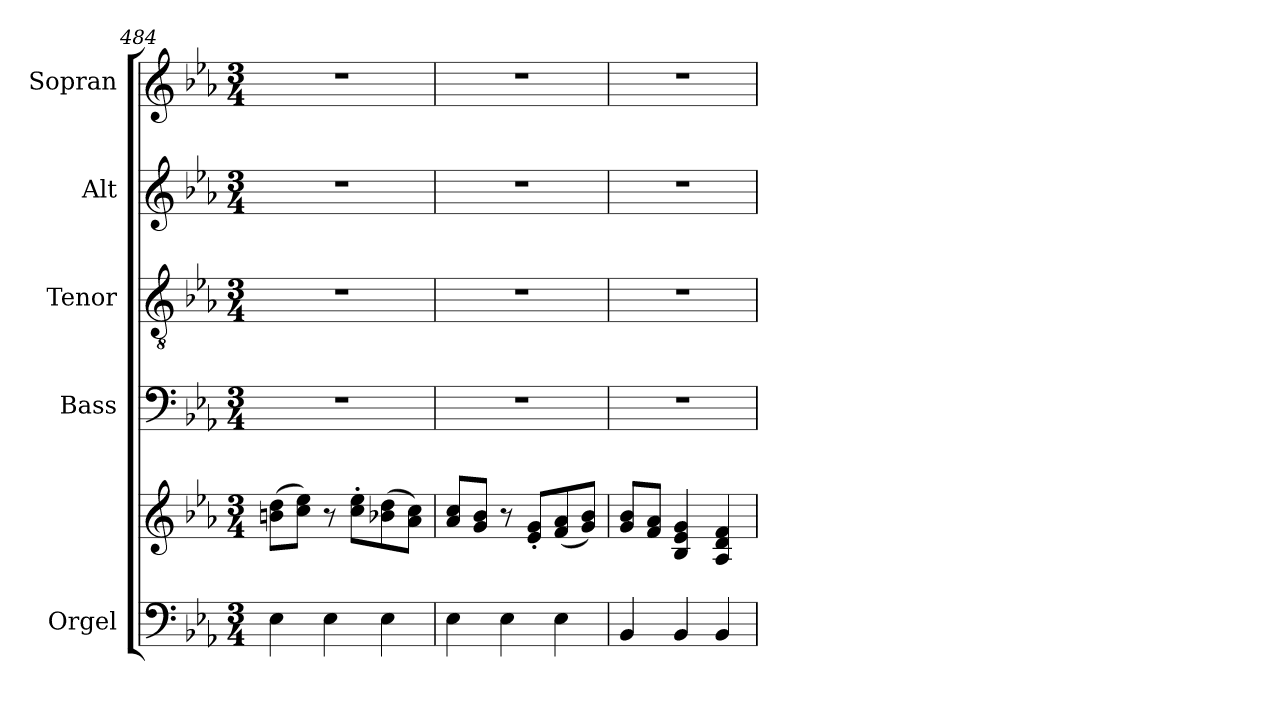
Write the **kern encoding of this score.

**kern	**kern	**kern	**kern	**kern	**kern
*part5	*part5	*part4	*part3	*part2	*part1
*staff6	*staff5	*staff4	*staff3	*staff2	*staff1
*I"Orgel	*	*I"Bass	*I"Tenor	*I"Alt	*I"Sopran
*I'Org.	*	*I'B.	*I'T.	*I'A.	*I'S.
*clefF4	*clefG2	*clefF4	*clefGv2	*clefG2	*clefG2
*k[b-e-a-]	*k[b-e-a-]	*k[b-e-a-]	*k[b-e-a-]	*k[b-e-a-]	*k[b-e-a-]
*E-:	*E-:	*E-:	*E-:	*E-:	*E-:
*M3/4	*M3/4	*M3/4	*M3/4	*M3/4	*M3/4
=484	=484	=484	=484	=484	=484
4E-\	(>8bn\ 8dd\L	2.r	2.r	2.r	2.r
.	8cc\ 8ee-\J)	.	.	.	.
4E-\	8r	.	.	.	.
.	8cc\'> 8ee-\'>L	.	.	.	.
4E-\	(>8b-X\ 8dd\	.	.	.	.
.	8a-\ 8cc\J)	.	.	.	.
=485	=485	=485	=485	=485	=485
4E-\	8a-/ 8cc/L	2.r	2.r	2.r	2.r
.	8g/ 8b-/J	.	.	.	.
4E-\	8r	.	.	.	.
.	8e-/'< 8g/'<L	.	.	.	.
4E-\	(<8f/ 8a-/	.	.	.	.
.	8g/ 8b-/J)	.	.	.	.
=486	=486	=486	=486	=486	=486
4BB-/	8g/ 8b-/L	2.r	2.r	2.r	2.r
.	8f/ 8a-/J	.	.	.	.
4BB-/	4B-/ 4e-/ 4g/	.	.	.	.
4BB-/	4A-/ 4d/ 4f/	.	.	.	.
=	=	=	=	=	=
*-	*-	*-	*-	*-	*-
